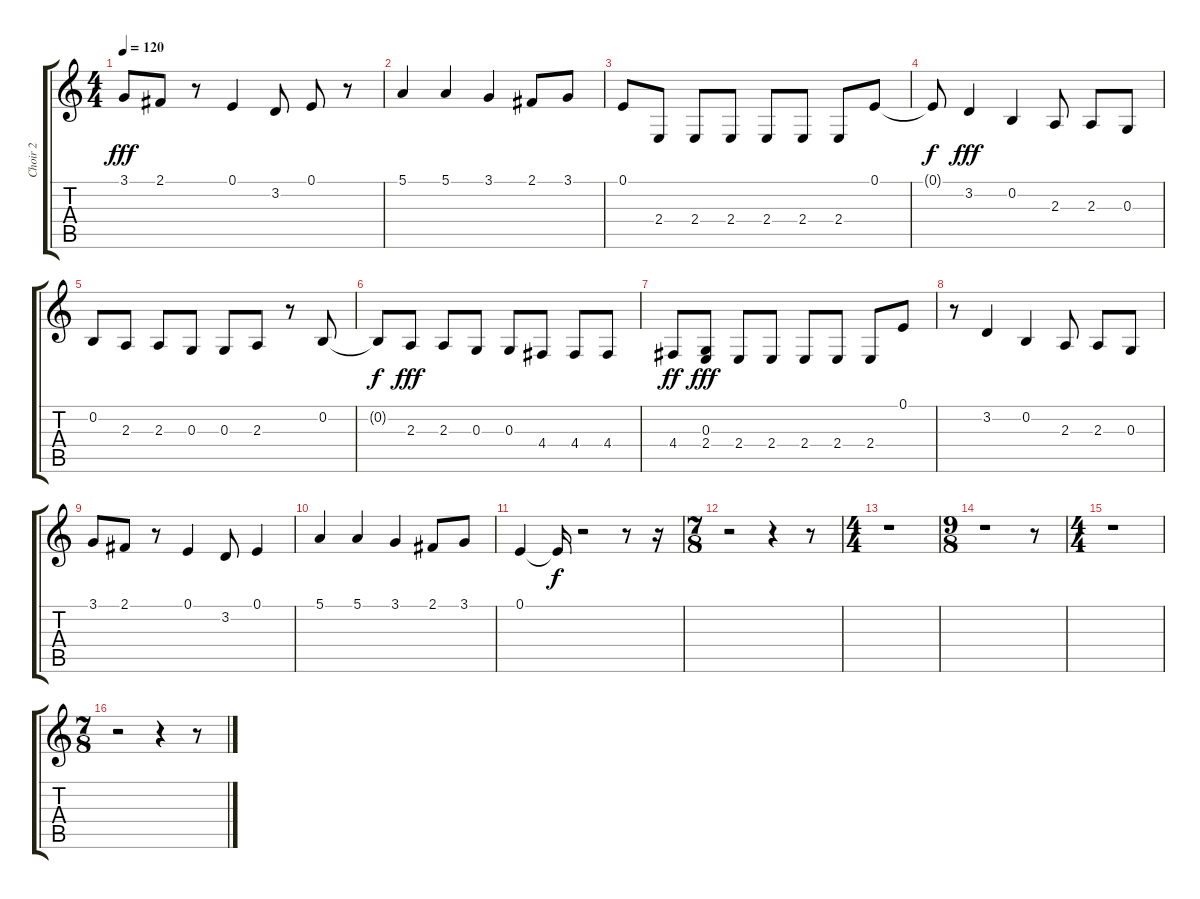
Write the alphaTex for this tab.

\track ("Choir 2" "Choir 2") {instrument choiraahs}
\staff {score tabs}
\tuning (E4 B3 G3 D3 A2 E2) {hide}
\ts (4 4)
\tempo 120
\clef g2
\ks c
3.1.8{dy fff} 2.1.8 r.8 0.1.4 3.2.8 0.1.8 r.8 |
5.1.4 5.1.4 3.1.4 2.1.8 3.1.8 |
0.1.8 2.4.8 2.4.8 2.4.8 2.4.8 2.4.8 2.4.8 0.1.8 |
0.1{t}.8{dy f} 3.2.4{dy fff} 0.2.4 2.3.8 2.3.8 0.3.8 |
0.2.8 2.3.8 2.3.8 0.3.8 0.3.8 2.3.8 r.8 0.2.8 |
0.2{t}.8{dy f} 2.3.8{dy fff} 2.3.8 0.3.8 0.3.8 4.4.8 4.4.8 4.4.8 |
4.4.8{dy ff} (0.3 2.4).8{dy fff} 2.4.8 2.4.8 2.4.8 2.4.8 2.4.8 0.1.8 |
r.8 3.2.4 0.2.4 2.3.8 2.3.8 0.3.8 |
3.1.8 2.1.8 r.8 0.1.4 3.2.8 0.1.4 |
5.1.4 5.1.4 3.1.4 2.1.8 3.1.8 |
0.1.4 0.1{t}.16{dy f} r.2 r.8 r.16 |
\ts (7 8)
r.2 r.4 r.8 |
\ts (4 4)
r.1 |
\ts (9 8)
r.1 r.8 |
\ts (4 4)
r.1 |
\ts (7 8)
r.2 r.4 r.8
